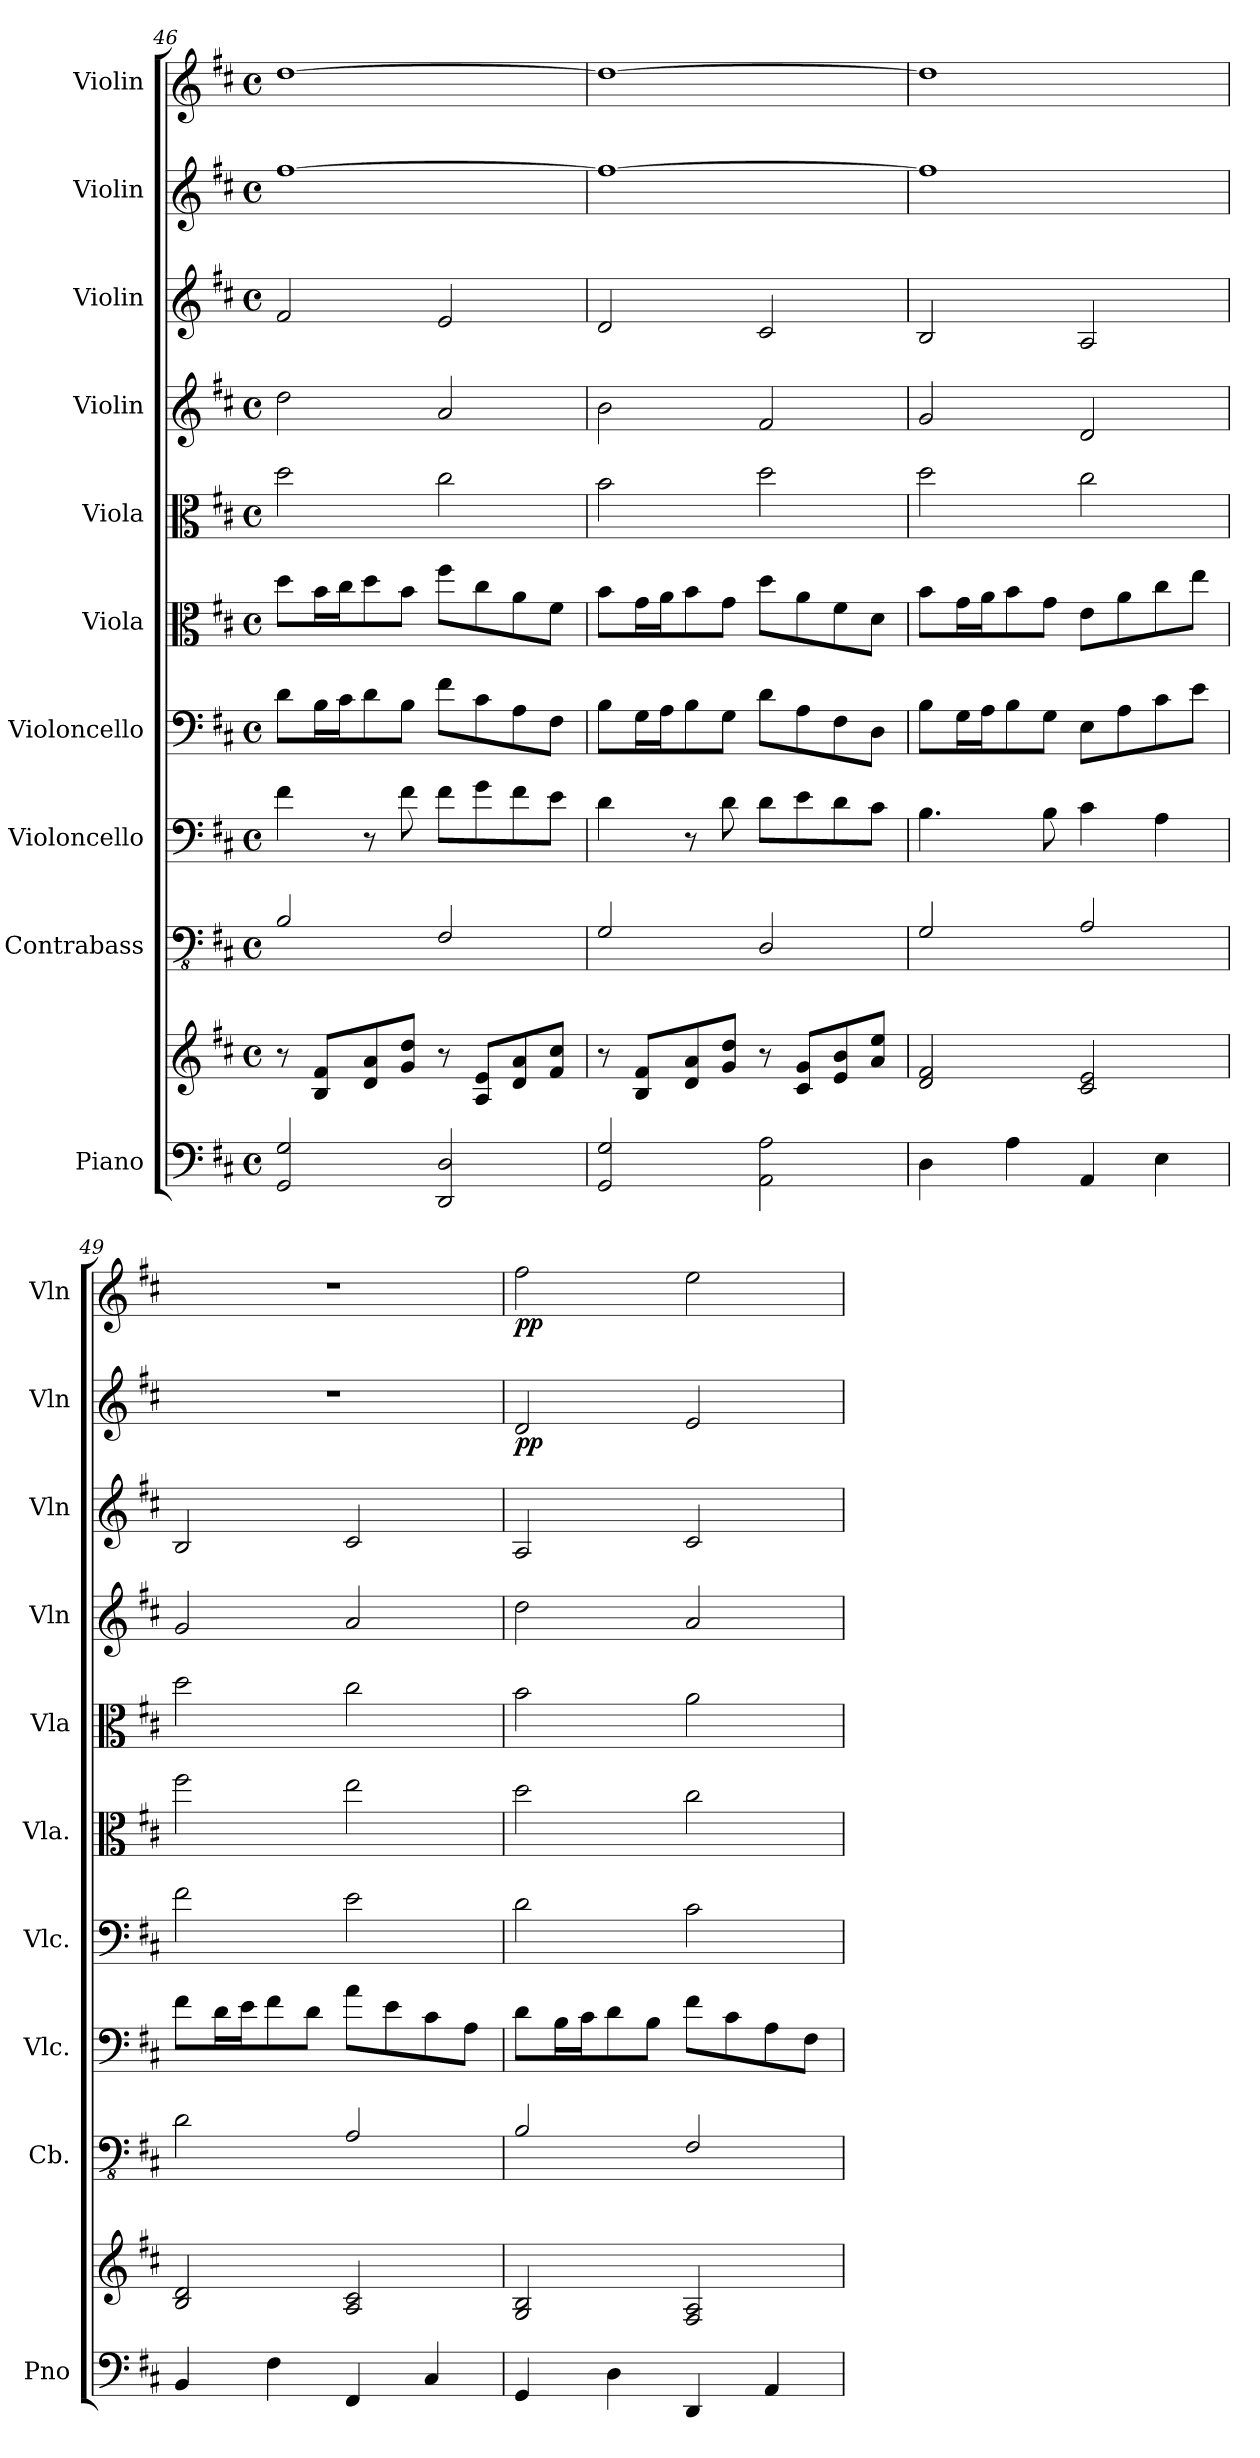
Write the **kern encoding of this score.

**kern	**kern	**kern	**kern	**kern	**kern	**kern	**kern	**kern	**kern	**dynam	**kern	**dynam
*part10	*part10	*part9	*part8	*part7	*part6	*part5	*part4	*part3	*part2	*part2	*part1	*part1
*staff11	*staff10	*staff9	*staff8	*staff7	*staff6	*staff5	*staff4	*staff3	*staff2	*staff2	*staff1	*staff1
*I"Piano	*	*I"Contrabass	*I"Violoncello	*I"Violoncello	*I"Viola	*I"Viola	*I"Violin	*I"Violin	*I"Violin	*	*I"Violin	*
*I'Pno	*	*I'Cb.	*I'Vlc.	*I'Vlc.	*I'Vla.	*I'Vla	*I'Vln	*I'Vln	*I'Vln	*	*I'Vln	*
!!LO:LB:g=z
*clefF4	*clefG2	*clefFv4	*clefF4	*clefF4	*clefC3	*clefC3	*clefG2	*clefG2	*clefG2	*	*clefG2	*
*	*	*ITrd7c12	*	*	*	*	*	*	*	*	*	*
*k[f#c#]	*k[f#c#]	*k[f#c#]	*k[f#c#]	*k[f#c#]	*k[f#c#]	*k[f#c#]	*k[f#c#]	*k[f#c#]	*k[f#c#]	*	*k[f#c#]	*
*D:	*D:	*D:	*D:	*D:	*D:	*D:	*D:	*D:	*D:	*	*D:	*
*M4/4	*M4/4	*M4/4	*M4/4	*M4/4	*M4/4	*M4/4	*M4/4	*M4/4	*M4/4	*	*M4/4	*
*met(c)	*met(c)	*met(c)	*met(c)	*met(c)	*met(c)	*met(c)	*met(c)	*met(c)	*met(c)	*	*met(c)	*
=46	=46	=46	=46	=46	=46	=46	=46	=46	=46	=46	=46	=46
2GG/ 2G/	8r	2BBB/	4f#\	8d\L	8dd\L	2dd\	2dd\	2f#/	[1ff#	.	[1dd	.
.	8B/ 8f#/L	.	.	16B\L	16b\L	.	.	.	.	.	.	.
.	.	.	.	16c#\J	16cc#\J	.	.	.	.	.	.	.
.	8d/ 8a/	.	8r	8d\	8dd\	.	.	.	.	.	.	.
.	8g/ 8dd/J	.	8f#\	8B\J	8b\J	.	.	.	.	.	.	.
2DD/ 2D/	8r	2FFF#/	8f#\L	8f#\L	8ff#\L	2cc#\	2a/	2e/	.	.	.	.
.	8A/ 8e/L	.	8g\	8c#\	8cc#\	.	.	.	.	.	.	.
.	8d/ 8a/	.	8f#\	8A\	8a\	.	.	.	.	.	.	.
.	8f#/ 8cc#/J	.	8e\J	8F#\J	8f#\J	.	.	.	.	.	.	.
=47	=47	=47	=47	=47	=47	=47	=47	=47	=47	=47	=47	=47
2GG/ 2G/	8r	2GGG/	4d\	8B\L	8b\L	2b\	2b\	2d/	1ff#_	.	1dd_	.
.	8B/ 8f#/L	.	.	16G\L	16g\L	.	.	.	.	.	.	.
.	.	.	.	16A\J	16a\J	.	.	.	.	.	.	.
.	8d/ 8a/	.	8r	8B\	8b\	.	.	.	.	.	.	.
.	8g/ 8dd/J	.	8d\	8G\J	8g\J	.	.	.	.	.	.	.
2AA\ 2A\	8r	2DDD/	8d\L	8d\L	8dd\L	2dd\	2f#/	2c#/	.	.	.	.
.	8c#/ 8g/L	.	8e\	8A\	8a\	.	.	.	.	.	.	.
.	8e/ 8b/	.	8d\	8F#\	8f#\	.	.	.	.	.	.	.
.	8a/ 8ee/J	.	8c#\J	8D\J	8d\J	.	.	.	.	.	.	.
=48	=48	=48	=48	=48	=48	=48	=48	=48	=48	=48	=48	=48
4D\	2d/ 2f#/	2GGG/	4.B\	8B\L	8b\L	2dd\	2g/	2B/	1ff#]	.	1dd]	.
.	.	.	.	16G\L	16g\L	.	.	.	.	.	.	.
.	.	.	.	16A\J	16a\J	.	.	.	.	.	.	.
4A\	.	.	.	8B\	8b\	.	.	.	.	.	.	.
.	.	.	8B\	8G\J	8g\J	.	.	.	.	.	.	.
4AA/	2c#/ 2e/	2AAA/	4c#\	8E\L	8e\L	2cc#\	2d/	2A/	.	.	.	.
.	.	.	.	8A\	8a\	.	.	.	.	.	.	.
4E\	.	.	4A\	8c#\	8cc#\	.	.	.	.	.	.	.
.	.	.	.	8e\J	8ee\J	.	.	.	.	.	.	.
=49	=49	=49	=49	=49	=49	=49	=49	=49	=49	=49	=49	=49
4BB/	2B/ 2d/	2DD\	8f#\L	2f#\	2ff#\	2dd\	2g/	2B/	1r	.	1r	.
.	.	.	16d\L	.	.	.	.	.	.	.	.	.
.	.	.	16e\J	.	.	.	.	.	.	.	.	.
4F#\	.	.	8f#\	.	.	.	.	.	.	.	.	.
.	.	.	8d\J	.	.	.	.	.	.	.	.	.
4FF#/	2A/ 2c#/	2AAA/	8a\L	2e\	2ee\	2cc#\	2a/	2c#/	.	.	.	.
.	.	.	8e\	.	.	.	.	.	.	.	.	.
4C#/	.	.	8c#\	.	.	.	.	.	.	.	.	.
.	.	.	8A\J	.	.	.	.	.	.	.	.	.
=50	=50	=50	=50	=50	=50	=50	=50	=50	=50	=50	=50	=50
!	!	!	!	!	!	!	!	!	!	!LO:DY:b	!	!LO:DY:b
4GG/	2G/ 2B/	2BBB/	8d\L	2d\	2dd\	2b\	2dd\	2A/	2d/	pp	2ff#\	pp
.	.	.	16B\L	.	.	.	.	.	.	.	.	.
.	.	.	16c#\J	.	.	.	.	.	.	.	.	.
4D\	.	.	8d\	.	.	.	.	.	.	.	.	.
.	.	.	8B\J	.	.	.	.	.	.	.	.	.
4DD/	2F#/ 2A/	2FFF#/	8f#\L	2c#\	2cc#\	2a\	2a/	2c#/	2e/	.	2ee\	.
.	.	.	8c#\	.	.	.	.	.	.	.	.	.
4AA/	.	.	8A\	.	.	.	.	.	.	.	.	.
.	.	.	8F#\J	.	.	.	.	.	.	.	.	.
=	=	=	=	=	=	=	=	=	=	=	=	=
*-	*-	*-	*-	*-	*-	*-	*-	*-	*-	*-	*-	*-
